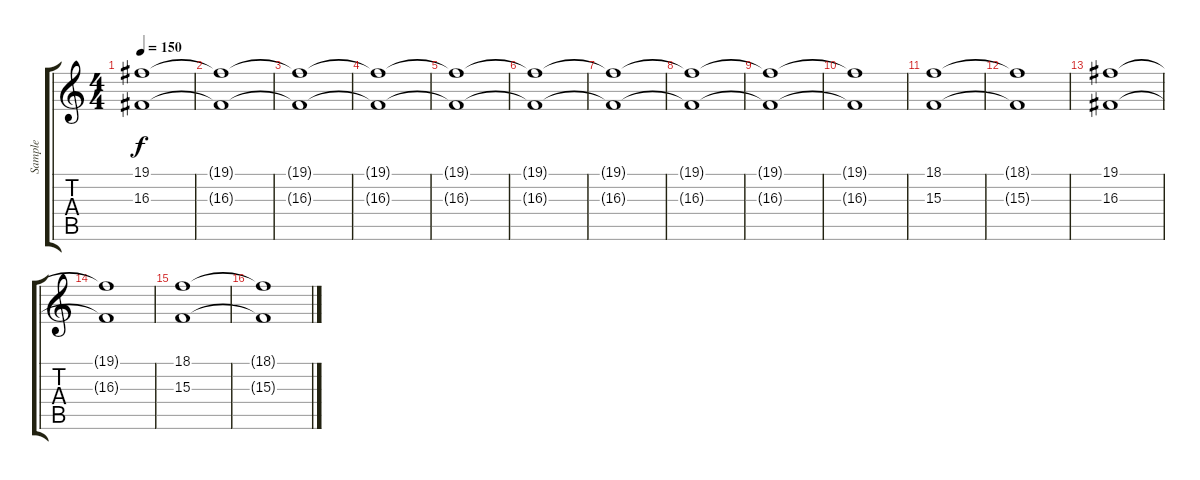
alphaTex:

\track ("Sample" "Sample") {instrument stringensemble1}
\staff {score tabs}
\tuning (B3 Gb3 D3 A2 E2 B1) {hide}
\ts (4 4)
\tempo 150
\clef g2
\ks c
(19.1 16.3).1{dy f} |
(19.1{t} 16.3{t}).1 |
(19.1{t} 16.3{t}).1 |
(19.1{t} 16.3{t}).1 |
(19.1{t} 16.3{t}).1 |
(19.1{t} 16.3{t}).1 |
(19.1{t} 16.3{t}).1 |
(19.1{t} 16.3{t}).1 |
(19.1{t} 16.3{t}).1 |
(19.1{t} 16.3{t}).1 |
(18.1 15.3).1 |
(18.1{t} 15.3{t}).1 |
(19.1 16.3).1 |
(19.1{t} 16.3{t}).1 |
(18.1 15.3).1 |
(18.1{t} 15.3{t}).1
